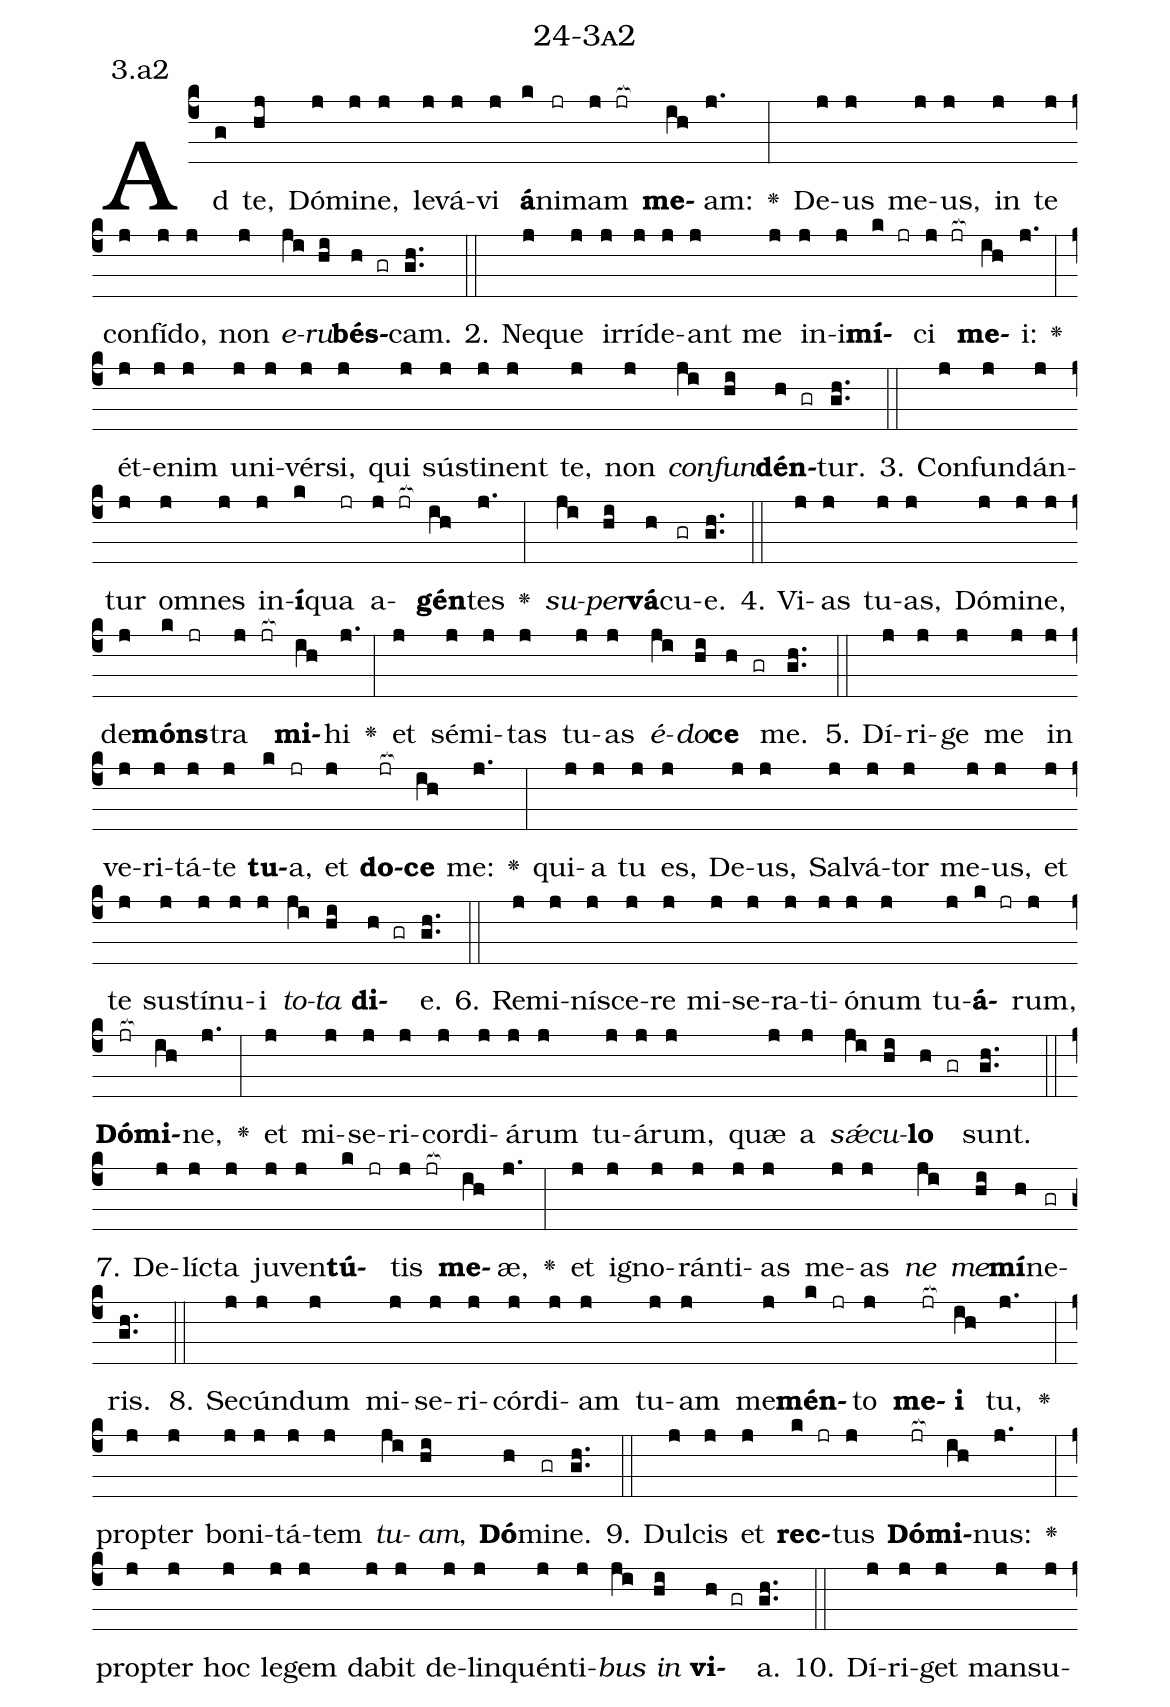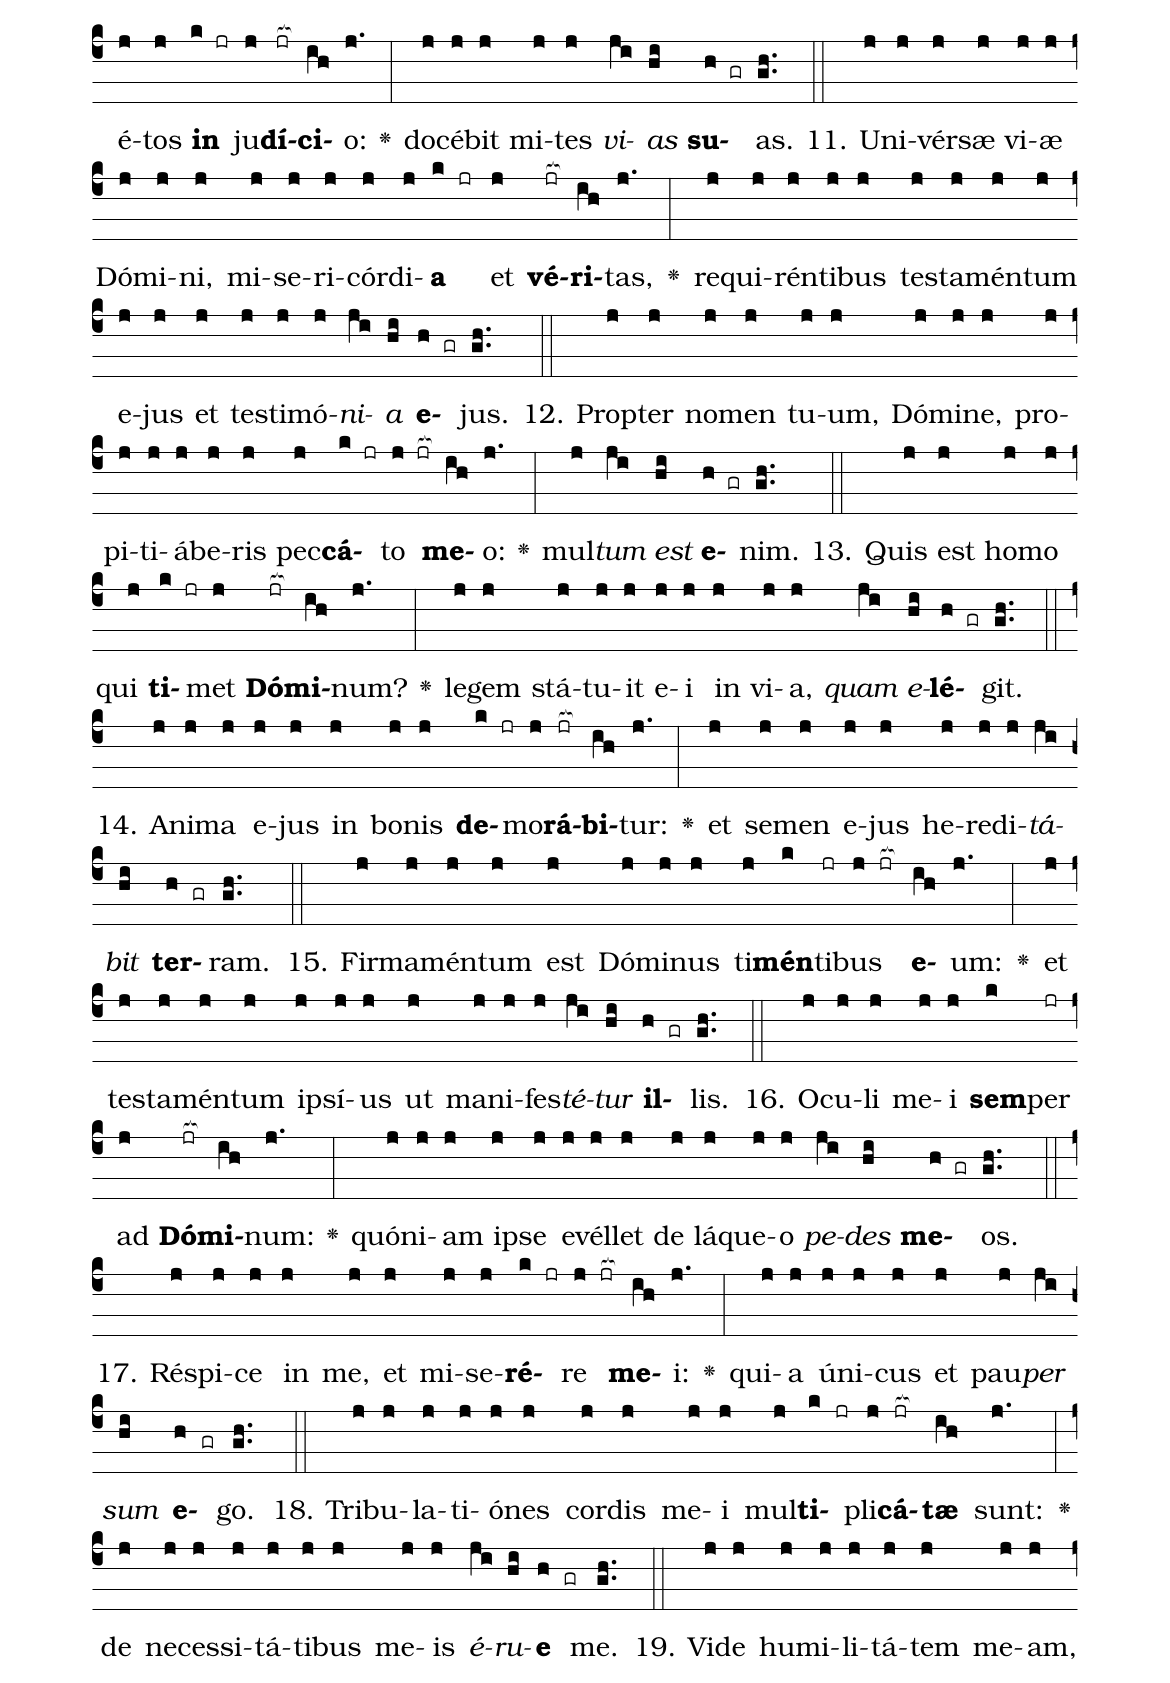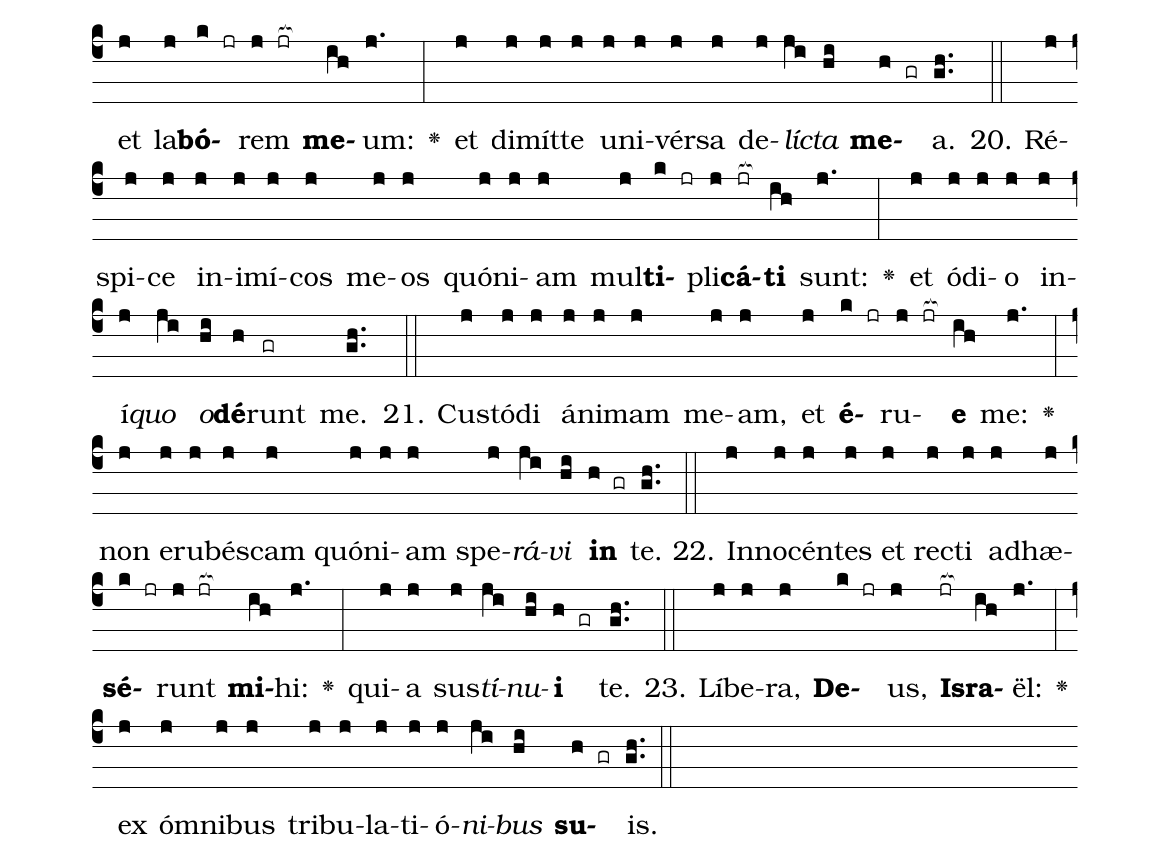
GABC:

name: 24-3a2;
annotation: 3.a2;
%%
(c4)Ad(g) te,(hj) Dó(j)mi(j)ne,(j) le(j)vá(j)vi(j) <b>á</b>(k)ni(jr)mam(j jr[ocb:1{]) <b>me</b>(ih[ocb:0}])am:(j.) <v>\greheightstar</v>(:) De(j)us(j) me(j)us,(j) in(j) te(j) con(j)fí(j)do,(j) non(j) <i>e</i>(ji)<i>ru</i>(hi)<b>bés</b>(h gr)cam.(gh..) (::)
2. Ne(j)que(j) ir(j)rí(j)de(j)ant(j) me(j) in(j)i(j)<b>mí</b>(k jr)ci(j jr[ocb:1{]) <b>me</b>(ih[ocb:0}])i:(j.) <v>\greheightstar</v>(:) ét(j)e(j)nim(j) u(j)ni(j)vér(j)si,(j) qui(j) sús(j)ti(j)nent(j) te,(j) non(j) <i>con</i>(ji)<i>fun</i>(hi)<b>dén</b>(h gr)tur.(gh..) (::)
3. Con(j)fun(j)dán(j)tur(j) om(j)nes(j) in(j)<b>í</b>(k)qua(jr) a(j jr[ocb:1{])<b>gén</b>(ih[ocb:0}])tes(j.) <v>\greheightstar</v>(:) <i>su</i>(ji)<i>per</i>(hi)<b>vá</b>(h)cu(gr)e.(gh..) (::)
4. Vi(j)as(j) tu(j)as,(j) Dó(j)mi(j)ne,(j) de(j)<b>móns</b>(k jr)tra(j jr[ocb:1{]) <b>mi</b>(ih[ocb:0}])hi(j.) <v>\greheightstar</v>(:) et(j) sé(j)mi(j)tas(j) tu(j)as(j) <i>é</i>(ji)<i>do</i>(hi)<b>ce</b>(h gr) me.(gh..) (::)
5. Dí(j)ri(j)ge(j) me(j) in(j) ve(j)ri(j)tá(j)te(j) <b>tu</b>(k)a,(jr) et(j) <b>do</b>(jr[ocb:1{])<b>ce</b>(ih[ocb:0}]) me:(j.) <v>\greheightstar</v>(:) qui(j)a(j) tu(j) es,(j) De(j)us,(j) Sal(j)vá(j)tor(j) me(j)us,(j) et(j) te(j) sus(j)tí(j)nu(j)i(j) <i>to</i>(ji)<i>ta</i>(hi) <b>di</b>(h gr)e.(gh..) (::)
6. Re(j)mi(j)ní(j)sce(j)re(j) mi(j)se(j)ra(j)ti(j)ó(j)num(j) tu(j)<b>á</b>(k jr)rum,(j) <b>Dó</b>(jr[ocb:1{])<b>mi</b>(ih[ocb:0}])ne,(j.) <v>\greheightstar</v>(:) et(j) mi(j)se(j)ri(j)cor(j)di(j)á(j)rum(j) tu(j)á(j)rum,(j) quæ(j) a(j) <i>sǽ</i>(ji)<i>cu</i>(hi)<b>lo</b>(h gr) sunt.(gh..) (::)
7. De(j)líc(j)ta(j) ju(j)ven(j)<b>tú</b>(k jr)tis(j jr[ocb:1{]) <b>me</b>(ih[ocb:0}])æ,(j.) <v>\greheightstar</v>(:) et(j) i(j)gno(j)rán(j)ti(j)as(j) me(j)as(j) <i>ne</i>(ji) <i>me</i>(hi)<b>mí</b>(h)ne(gr)ris.(gh..) (::)
8. Se(j)cún(j)dum(j) mi(j)se(j)ri(j)cór(j)di(j)am(j) tu(j)am(j) me(j)<b>mén</b>(k jr)to(j) <b>me</b>(jr[ocb:1{])<b>i</b>(ih[ocb:0}]) tu,(j.) <v>\greheightstar</v>(:) prop(j)ter(j) bo(j)ni(j)tá(j)tem(j) <i>tu</i>(ji)<i>am</i>,(hi) <b>Dó</b>(h)mi(gr)ne.(gh..) (::)
9. Dul(j)cis(j) et(j) <b>rec</b>(k jr)tus(j) <b>Dó</b>(jr[ocb:1{])<b>mi</b>(ih[ocb:0}])nus:(j.) <v>\greheightstar</v>(:) prop(j)ter(j) hoc(j) le(j)gem(j) da(j)bit(j) de(j)lin(j)quén(j)ti(j)<i>bus</i>(ji) <i>in</i>(hi) <b>vi</b>(h gr)a.(gh..) (::)
10. Dí(j)ri(j)get(j) man(j)su(j)é(j)tos(j) <b>in</b>(k jr) ju(j)<b>dí</b>(jr[ocb:1{])<b>ci</b>(ih[ocb:0}])o:(j.) <v>\greheightstar</v>(:) do(j)cé(j)bit(j) mi(j)tes(j) <i>vi</i>(ji)<i>as</i>(hi) <b>su</b>(h gr)as.(gh..) (::)
11. U(j)ni(j)vér(j)sæ(j) vi(j)æ(j) Dó(j)mi(j)ni,(j) mi(j)se(j)ri(j)cór(j)di(j)<b>a</b>(k jr) et(j) <b>vé</b>(jr[ocb:1{])<b>ri</b>(ih[ocb:0}])tas,(j.) <v>\greheightstar</v>(:) re(j)qui(j)rén(j)ti(j)bus(j) tes(j)ta(j)mén(j)tum(j) e(j)jus(j) et(j) tes(j)ti(j)mó(j)<i>ni</i>(ji)<i>a</i>(hi) <b>e</b>(h gr)jus.(gh..) (::)
12. Prop(j)ter(j) no(j)men(j) tu(j)um,(j) Dó(j)mi(j)ne,(j) pro(j)pi(j)ti(j)á(j)be(j)ris(j) pec(j)<b>cá</b>(k jr)to(j jr[ocb:1{]) <b>me</b>(ih[ocb:0}])o:(j.) <v>\greheightstar</v>(:) mul(j)<i>tum</i>(ji) <i>est</i>(hi) <b>e</b>(h gr)nim.(gh..) (::)
13. Quis(j) est(j) ho(j)mo(j) qui(j) <b>ti</b>(k jr)met(j) <b>Dó</b>(jr[ocb:1{])<b>mi</b>(ih[ocb:0}])num?(j.) <v>\greheightstar</v>(:) le(j)gem(j) stá(j)tu(j)it(j) e(j)i(j) in(j) vi(j)a,(j) <i>quam</i>(ji) <i>e</i>(hi)<b>lé</b>(h gr)git.(gh..) (::)
14. A(j)ni(j)ma(j) e(j)jus(j) in(j) bo(j)nis(j) <b>de</b>(k jr)mo(j)<b>rá</b>(jr[ocb:1{])<b>bi</b>(ih[ocb:0}])tur:(j.) <v>\greheightstar</v>(:) et(j) se(j)men(j) e(j)jus(j) he(j)re(j)di(j)<i>tá</i>(ji)<i>bit</i>(hi) <b>ter</b>(h gr)ram.(gh..) (::)
15. Fir(j)ma(j)mén(j)tum(j) est(j) Dó(j)mi(j)nus(j) ti(j)<b>mén</b>(k)ti(jr)bus(j jr[ocb:1{]) <b>e</b>(ih[ocb:0}])um:(j.) <v>\greheightstar</v>(:) et(j) tes(j)ta(j)mén(j)tum(j) ip(j)sí(j)us(j) ut(j) ma(j)ni(j)fes(j)<i>té</i>(ji)<i>tur</i>(hi) <b>il</b>(h gr)lis.(gh..) (::)
16. O(j)cu(j)li(j) me(j)i(j) <b>sem</b>(k)per(jr) ad(j) <b>Dó</b>(jr[ocb:1{])<b>mi</b>(ih[ocb:0}])num:(j.) <v>\greheightstar</v>(:) quón(j)i(j)am(j) ip(j)se(j) e(j)vél(j)let(j) de(j) lá(j)que(j)o(j) <i>pe</i>(ji)<i>des</i>(hi) <b>me</b>(h gr)os.(gh..) (::)
17. Ré(j)spi(j)ce(j) in(j) me,(j) et(j) mi(j)se(j)<b>ré</b>(k jr)re(j jr[ocb:1{]) <b>me</b>(ih[ocb:0}])i:(j.) <v>\greheightstar</v>(:) qui(j)a(j) ú(j)ni(j)cus(j) et(j) pau(j)<i>per</i>(ji) <i>sum</i>(hi) <b>e</b>(h gr)go.(gh..) (::)
18. Tri(j)bu(j)la(j)ti(j)ó(j)nes(j) cor(j)dis(j) me(j)i(j) mul(j)<b>ti</b>(k jr)pli(j)<b>cá</b>(jr[ocb:1{])<b>tæ</b>(ih[ocb:0}]) sunt:(j.) <v>\greheightstar</v>(:) de(j) ne(j)ces(j)si(j)tá(j)ti(j)bus(j) me(j)is(j) <i>é</i>(ji)<i>ru</i>(hi)<b>e</b>(h gr) me.(gh..) (::)
19. Vi(j)de(j) hu(j)mi(j)li(j)tá(j)tem(j) me(j)am,(j) et(j) la(j)<b>bó</b>(k jr)rem(j jr[ocb:1{]) <b>me</b>(ih[ocb:0}])um:(j.) <v>\greheightstar</v>(:) et(j) di(j)mít(j)te(j) u(j)ni(j)vér(j)sa(j) de(j)<i>líc</i>(ji)<i>ta</i>(hi) <b>me</b>(h gr)a.(gh..) (::)
20. Ré(j)spi(j)ce(j) in(j)i(j)mí(j)cos(j) me(j)os(j) quón(j)i(j)am(j) mul(j)<b>ti</b>(k jr)pli(j)<b>cá</b>(jr[ocb:1{])<b>ti</b>(ih[ocb:0}]) sunt:(j.) <v>\greheightstar</v>(:) et(j) ó(j)di(j)o(j) in(j)í(j)<i>quo</i>(ji) <i>o</i>(hi)<b>dé</b>(h)runt(gr) me.(gh..) (::)
21. Cus(j)tó(j)di(j) á(j)ni(j)mam(j) me(j)am,(j) et(j) <b>é</b>(k jr)ru(j jr[ocb:1{])<b>e</b>(ih[ocb:0}]) me:(j.) <v>\greheightstar</v>(:) non(j) e(j)ru(j)bés(j)cam(j) quón(j)i(j)am(j) spe(j)<i>rá</i>(ji)<i>vi</i>(hi) <b>in</b>(h gr) te.(gh..) (::)
22. In(j)no(j)cén(j)tes(j) et(j) rec(j)ti(j) ad(j)hæ(j)<b>sé</b>(k jr)runt(j jr[ocb:1{]) <b>mi</b>(ih[ocb:0}])hi:(j.) <v>\greheightstar</v>(:) qui(j)a(j) sus(j)<i>tí</i>(ji)<i>nu</i>(hi)<b>i</b>(h gr) te.(gh..) (::)
23. Lí(j)be(j)ra,(j) <b>De</b>(k jr)us,(j) <b>Is</b>(jr[ocb:1{])<b>ra</b>(ih[ocb:0}])ël:(j.) <v>\greheightstar</v>(:) ex(j) óm(j)ni(j)bus(j) tri(j)bu(j)la(j)ti(j)ó(j)<i>ni</i>(ji)<i>bus</i>(hi) <b>su</b>(h gr)is.(gh..) (::)
